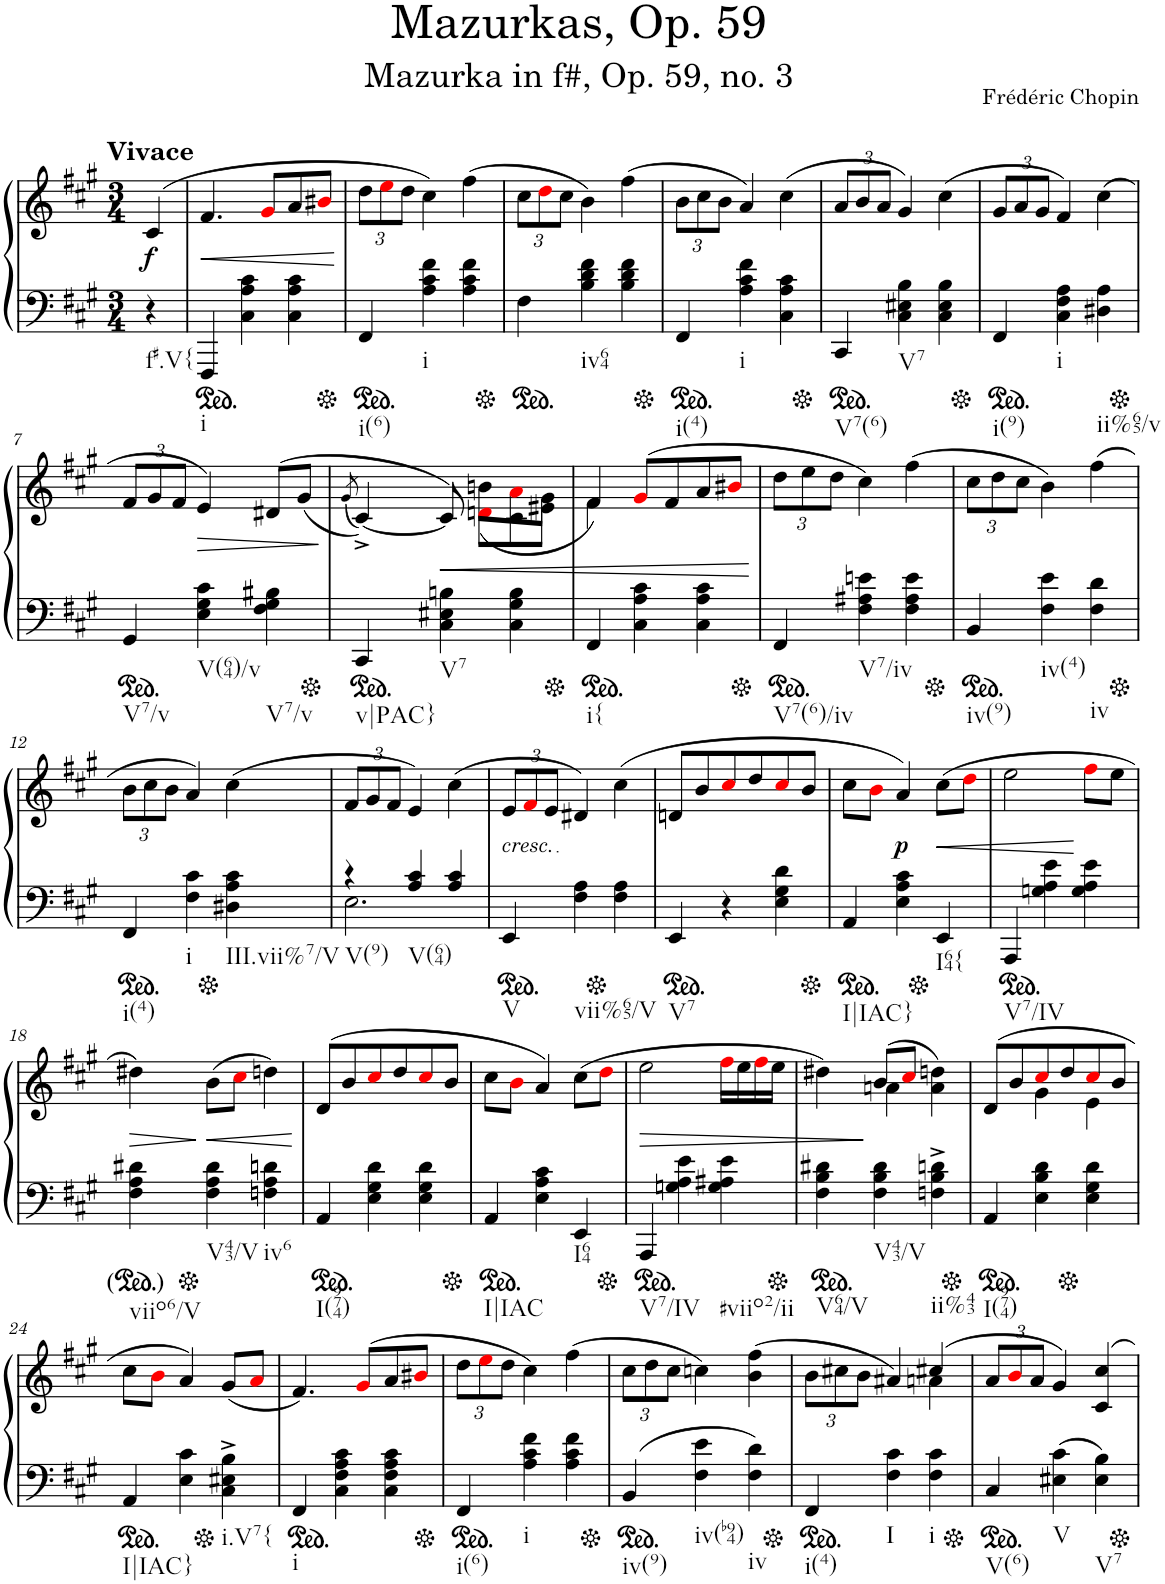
**kern	**kern	**dynam
*part2	*part1	*part1
*staff2	*staff1	*staff1
*I"Piano	*I"Piano	*
*I'Pno	*I'Pno	*
*clefF4	*clefG2	*
*k[f#c#g#]	*k[f#c#g#]	*
*f#:	*f#:	*
*M3/4	*M3/4	*
=	=	=
!	!LO:TX:a:B:t=Vivace	!
!LO:TX:b:t=f#.V{	!	!
!	!	!LO:DY:b
4r	(4c#/	f
=1	=1	=1
*ped	*	*
!LO:TX:b:t=i	!	!
!	!	!LO:HP:b
4FFF#/	4.f#/	<
4C#\ 4A\ 4c#\	.	.
.	8g#i/L	.
4C#\ 4A\ 4c#\	8a/	.
.	8b#Xi/J	.
.	.	[
=2	=2	=2
*Xped	*	*
*ped	*	*
*	*Xbrackettup	*
!LO:TX:b:t=i(6)	!	!
4FF#/	12dd\L	.
.	12eei\	.
.	12dd\J	.
!LO:TX:b:t=i	!	!
4A\ 4c#\ 4f#\	4cc#\)	.
4A\ 4c#\ 4f#\	(4ff#\	.
=3	=3	=3
*Xped	*	*
*ped	*	*
4F#\	12cc#\L	.
.	12ddi\	.
.	12cc#\J	.
!LO:TX:b:t=iv64	!	!
4B\ 4d\ 4f#\	4b\)	.
4B\ 4d\ 4f#\	(4ff#\	.
=4	=4	=4
*Xped	*	*
*ped	*	*
!LO:TX:b:t=i(4)	!	!
4FF#/	12b\L	.
.	12cc#\	.
.	12b\J	.
!LO:TX:b:t=i	!	!
4A\ 4c#\ 4f#\	4a/)	.
4C#\ 4A\ 4c#\	(4cc#\	.
=5	=5	=5
*Xped	*	*
*ped	*	*
!LO:TX:b:t=V7(6)	!	!
4CC#/	12a/L	.
.	12b/	.
.	12a/J	.
!LO:TX:b:t=V7	!	!
4C#\ 4E#X\ 4B\	4g#/)	.
4C#\ 4E#\ 4B\	(4cc#\	.
=6	=6	=6
*Xped	*	*
*ped	*	*
!LO:TX:b:t=i(9)	!	!
4FF#/	12g#/L	.
.	12a/	.
.	12g#/J	.
!LO:TX:b:t=i	!	!
4C#\ 4F#\ 4A\	4f#/)	.
!LO:TX:b:t=ii%65/v	!	!
4D#X\ 4A\	(4cc#\	.
!!LO:LB:g=z
=7	=7	=7
*Xped	*	*
*ped	*	*
!LO:TX:b:t=V7/v	!	!
4GG#/	12f#/L	.
.	12g#/	.
.	12f#/J	.
!LO:TX:b:t=V(64)/v	!	!
!	!	!LO:HP:b
4E\ 4G#\ 4c#\	4e/)	>
!LO:TX:b:t=V7/v	!	!
4F#\ 4G#\ 4B#X\	(>8d#X/L	.
.	(8g#/J	.
.	.	]
=8	=8	=8
.	(8qg#/	.
*Xped	*	*
*ped	*	*
*	*^	*
!LO:TX:b:t=v|PAC}	!	!	!
4CC#/	[4c#^/))	4.ryy	.
!LO:TX:b:t=V7	!	!	!
!	!	!	!LO:HP:b
4C#\ 4E#X\ 4Bn\	8c#/])	.	<
.	8dni\L	(8bn\L	.
4C#\ 4G#\ 4B\	8c#\	8ai\	.
.	8e#X\J	8g#\J	.
=9	=9	=9	=9
*Xped	*	*	*
*ped	*	*	*
!LO:TX:b:t=i{	!	!	!
4FF#/	4f#/)	4f#\	.
4C#\ 4A\ 4c#\	(>8g#i/L	2ryy	.
.	8f#/	.	.
4C#\ 4A\ 4c#\	8a/	.	.
.	8b#Xi/J	.	.
*	*v	*v	*
.	.	[
=10	=10	=10
*Xped	*	*
*ped	*	*
!LO:TX:b:t=V7(6)/iv	!	!
4FF#/	12dd\L	.
.	12ee\	.
.	12dd\J	.
!LO:TX:b:t=V7/iv	!	!
4F#\ 4A#X\ 4en\	4cc#\)	.
4F#\ 4A#\ 4e\	(4ff#\	.
=11	=11	=11
*Xped	*	*
*ped	*	*
!LO:TX:b:t=iv(9)	!	!
4BB/	12cc#\L	.
.	12dd\	.
.	12cc#\J	.
!LO:TX:b:t=iv(4)	!	!
4F#\ 4e\	4b\)	.
!LO:TX:b:t=iv	!	!
4F#\ 4d\	(4ff#\	.
!!LO:LB:g=z
=12	=12	=12
*Xped	*	*
*ped	*	*
!LO:TX:b:t=i(4)	!	!
4FF#/	12b\L	.
.	12cc#\	.
.	12b\J	.
!LO:TX:b:t=i	!	!
4F#\ 4c#\	4a/)	.
*Xped	*	*
!LO:TX:b:t=III.vii%7/V	!	!
4D#X\ 4A\ 4c#\	(4cc#\	.
=13	=13	=13
*^	*	*
!LO:TX:b:t=V(9)	!	!	!
4r	2.E\	12f#/L	.
.	.	12g#/	.
.	.	12f#/J	.
!LO:TX:b:t=V(64)	!	!	!
4A/ 4c#/	.	4e/)	.
4A/ 4c#/	.	(4cc#\	.
*v	*v	*	*
=14	=14	=14
*ped	*	*
!	!LO:TX:b:i:t=cresc.	!
!LO:TX:b:t=V	!	!
4EE/	12e/L	.
.	12f#i/	.
.	12e/J	.
!LO:TX:b:t=vii%65/V	!	!
4F#\ 4A\	4d#X/)	.
*Xped	*	*
4F#\ 4A\	(4cc#\	.
=15	=15	=15
*ped	*	*
!LO:TX:b:t=V7	!	!
4EE/	8dn/L	.
.	8b/	.
4r	8cc#i/	.
.	8dd/	.
4E\ 4G#\ 4d\	8cc#i/	.
.	8b/J	.
=16	=16	=16
*Xped	*	*
*ped	*	*
!LO:TX:b:t=I|IAC}	!	!
4AA/	8cc#\L	.
.	8bi\J	.
!	!	!LO:DY:b
4E\ 4A\ 4c#\	4a/)	p
*Xped	*	*
!LO:TX:b:t=I64{	!	!
!	!	!LO:HP:b
4EE/	(8cc#\L	<
.	8ddi\J	.
=17	=17	=17
*ped	*	*
!LO:TX:b:t=V7/IV	!	!
4AAA/	2ee\	.
4Gn\ 4A\ 4e\	.	.
4G\ 4A\ 4e\	8ff#i\L	[
.	8ee\J	.
!!LO:LB:g=z
=18	=18	=18
!LO:TX:b:t=viio6/V	!	!
!	!	!LO:HP:b
4F#\ 4A\ 4d#X\	4dd#X\)	>
*Xped	*	*
!LO:TX:b:t=V43/V	!	!
!	!	!LO:HP:n=1:b
4F#\ 4A\ 4d#\	(8b\L	] <
.	8cc#i\J	.
!LO:TX:b:t=iv6	!	!
4Fn\ 4A\ 4dn\	4ddn\)	.
.	.	[
=19	=19	=19
*ped	*	*
!LO:TX:b:t=I(974)	!	!
4AA/	(8d/L	.
.	8b/	.
4E\ 4G#\ 4d\	8cc#i/	.
.	8dd/	.
4E\ 4G#\ 4d\	8cc#i/	.
.	8b/J	.
=20	=20	=20
*Xped	*	*
*ped	*	*
!LO:TX:b:t=I|IAC	!	!
4AA/	8cc#\L	.
.	8bi\J	.
4E\ 4A\ 4c#\	4a/)	.
!LO:TX:b:t=I64	!	!
4EE/	(8cc#\L	.
.	8ddi\J	.
=21	=21	=21
*Xped	*	*
*ped	*	*
!LO:TX:b:t=V7/IV	!	!
!	!	!LO:HP:b
4AAA/	2ee\	>
4Gn\ 4A\ 4e\	.	.
!LO:TX:b:t=#viio2/ii	!	!
4G\ 4A#X\ 4e\	16ff#i\LL	.
.	16ee\	.
.	16ff#i\	.
.	16ee\JJ	.
=22	=22	=22
*Xped	*	*
*ped	*	*
*	*^	*
!LO:TX:b:t=V64/V	!	!	!
4F#\ 4B\ 4d#X\	4dd#X\)	4ryy	.
!LO:TX:b:t=V43/V	!	!	!
4F#\ 4B\ 4d#\	(8b/L	4an\	]
.	8cc#i/J	.	.
!LO:TX:b:t=ii%43	!	!	!
4Fn\^ 4B\^ 4dn\^	4a\ 4ddn\)	4ryy	.
=23	=23	=23	=23
*Xped	*	*	*
*ped	*	*	*
!LO:TX:b:t=I(974)	!	!	!
4AA/	(8d/L	4ryy	.
.	8b/	.	.
4E\ 4B\ 4d\	8cc#i/	4g#\	.
.	8dd/	.	.
*Xped	*	*	*
4E\ 4G#\ 4d\	8cc#i/	4e\	.
.	8b/J	.	.
*	*v	*v	*
!!LO:LB:g=z
=24	=24	=24
*ped	*	*
!LO:TX:b:t=I|IAC}	!	!
4AA/	8cc#\L	.
.	8bi\J	.
4E\ 4c#\	4a/)	.
*Xped	*	*
!LO:TX:b:t=i.V7{	!	!
4C#\^ 4E#X\^ 4B\^	(8g#/L	.
.	8ai/J	.
=25	=25	=25
*ped	*	*
!LO:TX:b:t=i	!	!
4FF#/	4.f#/)	.
4C#\ 4F#\ 4A\ 4c#\	.	.
.	(>8g#i/L	.
4C#\ 4F#\ 4A\ 4c#\	8a/	.
.	8b#Xi/J	.
=26	=26	=26
*Xped	*	*
*ped	*	*
!LO:TX:b:t=i(6)	!	!
4FF#/	12dd\L	.
.	12eei\	.
.	12dd\J	.
!LO:TX:b:t=i	!	!
4A\ 4c#\ 4f#\	4cc#\)	.
4A\ 4c#\ 4f#\	(4ff#\	.
=27	=27	=27
*Xped	*	*
*ped	*	*
!LO:TX:b:t=iv(9)	!	!
(4BB/	12cc#\L	.
.	12dd\	.
.	12cc#\J	.
!LO:TX:b:t=iv(b94)	!	!
4F#\ 4e\	4ccn\)	.
!LO:TX:b:t=iv	!	!
4F#\ 4d\)	(4b\ 4ff#\	.
=28	=28	=28
*Xped	*	*
*ped	*	*
*	*^	*
!LO:TX:b:t=i(4)	!	!	!
4FF#/	12b\L	2ryy	.
.	12cc#X\	.	.
.	12b\J	.	.
!LO:TX:b:t=I	!	!	!
4F#\ 4c#\	4a#X/)	.	.
!LO:TX:b:t=i	!	!	!
4F#\ 4c#\	(4cc#X/	4an\	.
*	*v	*v	*
=29	=29	=29
*Xped	*	*
*ped	*	*
*	*^	*
!LO:TX:b:t=V(6)	!	!	!
*	*v	*v	*
4C#/	12a/L	.
.	12bi/	.
.	12a/J	.
!LO:TX:b:t=V	!	!
(4E#X\ 4c#\	4g#/)	.
!LO:TX:b:t=V7	!	!
4E#\ 4B\)	4c#/ 4cc#/	.
*Xped	*	*
=	=	=
*-	*-	*-
